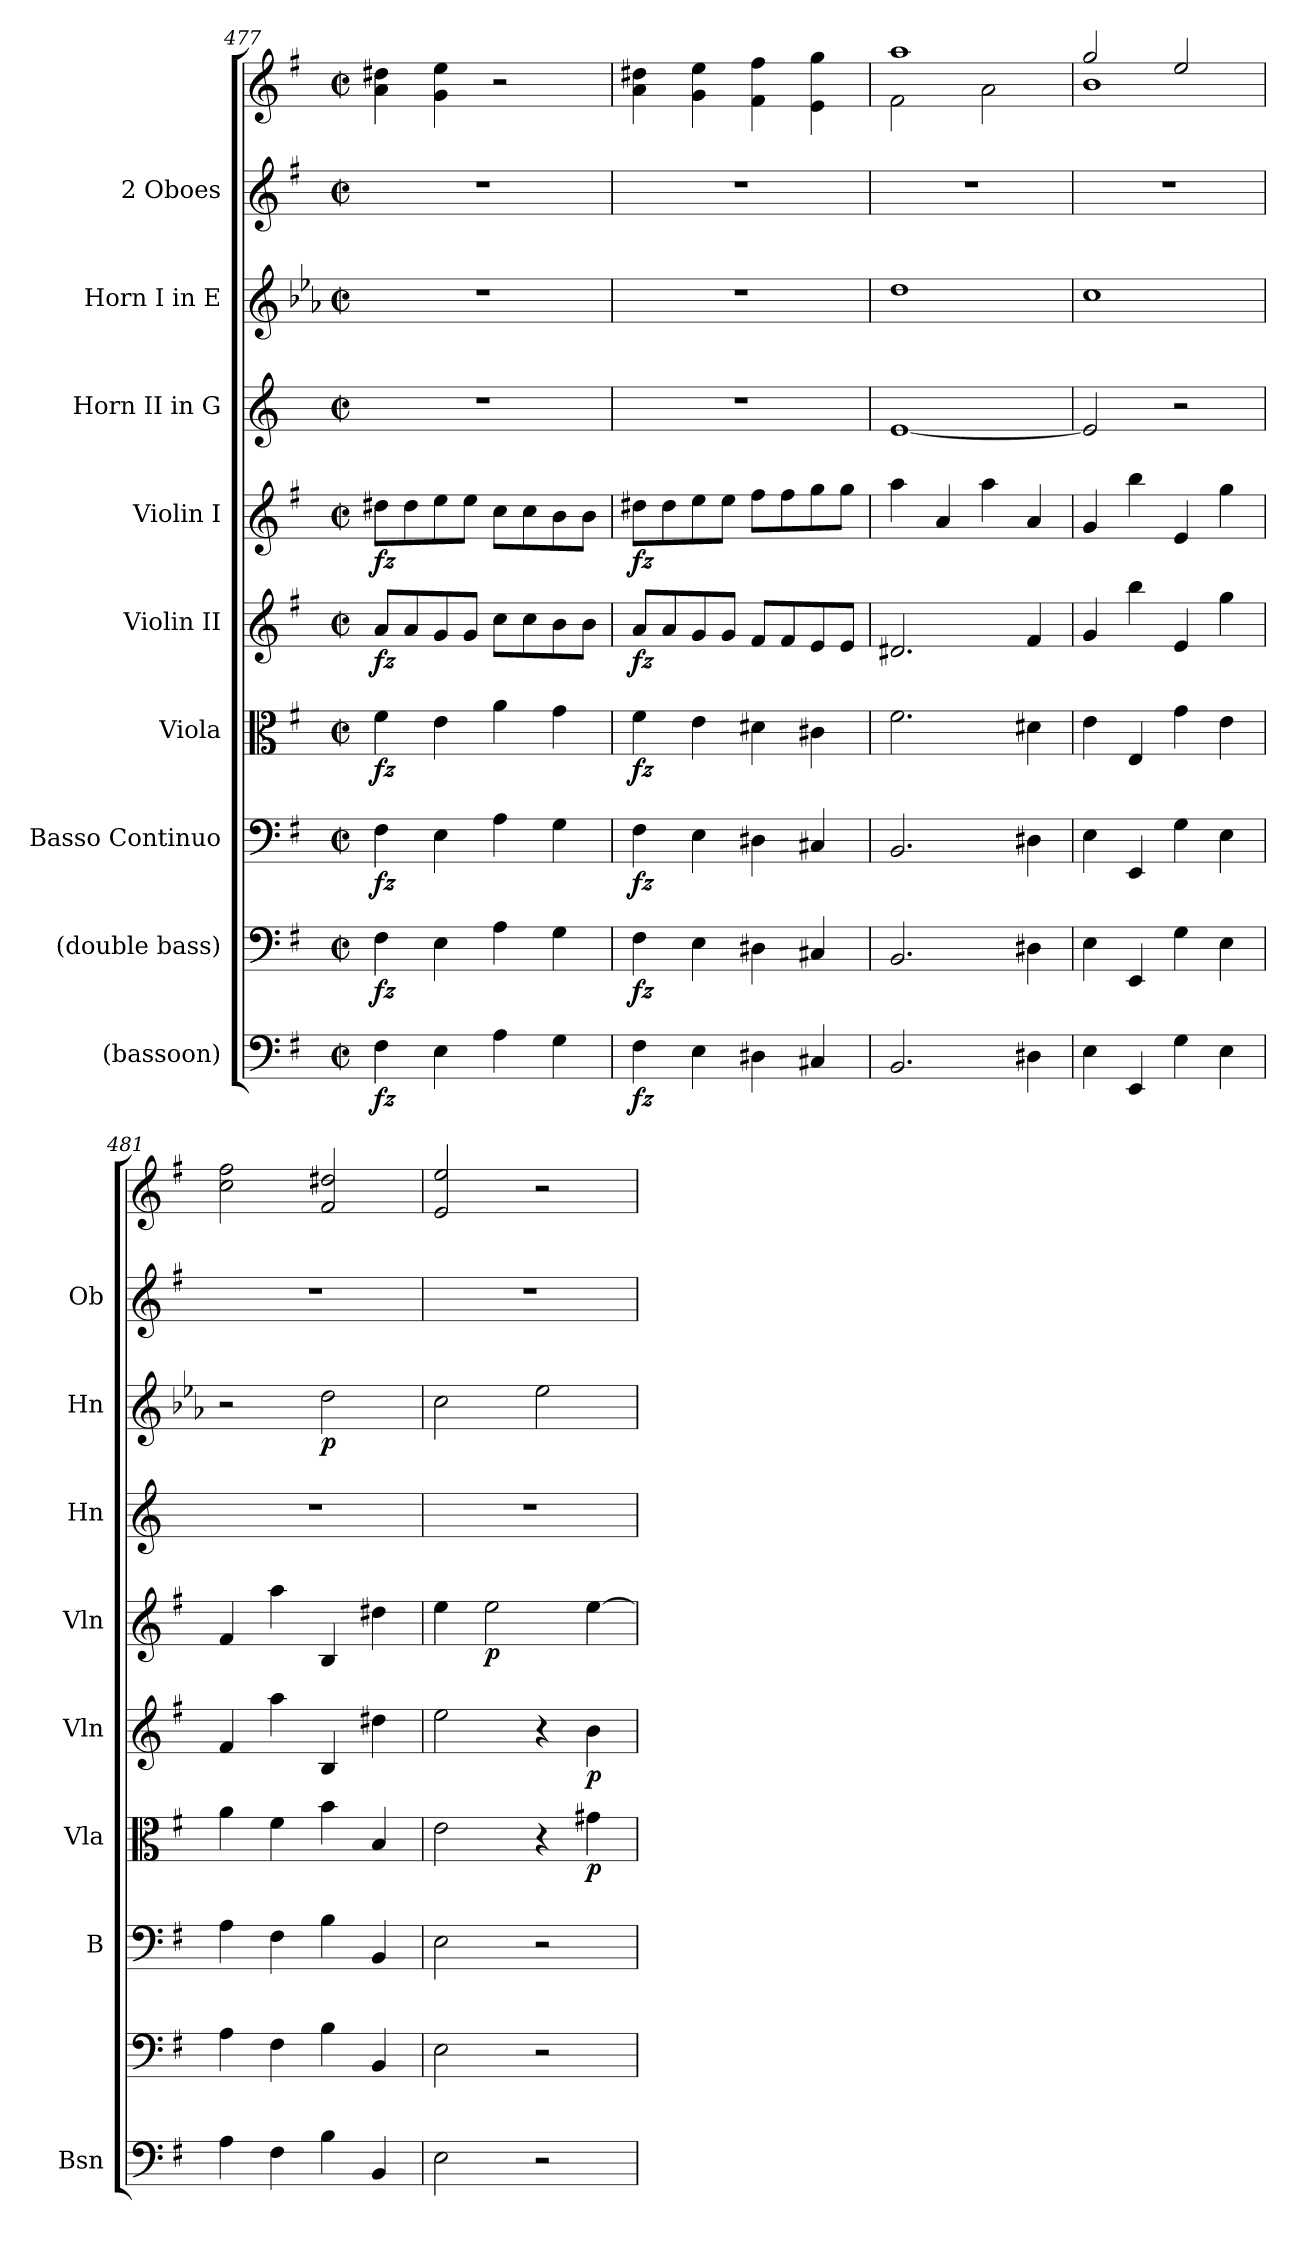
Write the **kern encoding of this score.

**kern	**dynam	**kern	**dynam	**kern	**dynam	**kern	**dynam	**kern	**dynam	**kern	**dynam	**kern	**kern	**dynam	**kern	**kern
*part9	*part9	*part8	*part8	*part7	*part7	*part6	*part6	*part5	*part5	*part4	*part4	*part3	*part2	*part2	*part1	*part1
*staff10	*staff10	*staff9	*staff9	*staff8	*staff8	*staff7	*staff7	*staff6	*staff6	*staff5	*staff5	*staff4	*staff3	*staff3	*staff2	*staff1
*I"(bassoon)	*	*I"(double bass)	*	*I"Basso Continuo	*	*I"Viola	*	*I"Violin II	*	*I"Violin I	*	*I"Horn II in G	*I"Horn I in E	*	*I"2 Oboes	*
*I'Bsn	*	*	*	*I'B	*	*I'Vla	*	*I'Vln	*	*I'Vln	*	*I'Hn	*I'Hn	*	*I'Ob	*
*clefF4	*	*clefF4	*	*clefF4	*	*clefC3	*	*clefG2	*	*clefG2	*	*clefG2	*clefG2	*	*clefG2	*clefG2
*	*	*	*	*	*	*	*	*	*	*	*	*ITrd3c5	*ITrd5c8	*	*	*
*k[f#]	*	*k[f#]	*	*k[f#]	*	*k[f#]	*	*k[f#]	*	*k[f#]	*	*k[f#]	*k[f#]	*	*k[f#]	*k[f#]
*M2/2	*	*M2/2	*	*M2/2	*	*M2/2	*	*M2/2	*	*M2/2	*	*M2/2	*M2/2	*	*M2/2	*M2/2
*met(c|)	*	*met(c|)	*	*met(c|)	*	*met(c|)	*	*met(c|)	*	*met(c|)	*	*met(c|)	*met(c|)	*	*met(c|)	*met(c|)
=477	=477	=477	=477	=477	=477	=477	=477	=477	=477	=477	=477	=477	=477	=477	=477	=477
4F#	fz	4F#	fz	4F#	fz	4f#	fz	8aL	fz	8dd#XL	fz	1r	1r	.	1r	4a 4dd#X
.	.	.	.	.	.	.	.	8a	.	8dd#	.	.	.	.	.	.
4E	.	4E	.	4E	.	4e	.	8g	.	8ee	.	.	.	.	.	4g 4ee
.	.	.	.	.	.	.	.	8gJ	.	8eeJ	.	.	.	.	.	.
4A	.	4A	.	4A	.	4a	.	8ccL	.	8ccL	.	.	.	.	.	2r
.	.	.	.	.	.	.	.	8cc	.	8cc	.	.	.	.	.	.
4G	.	4G	.	4G	.	4g	.	8b	.	8b	.	.	.	.	.	.
.	.	.	.	.	.	.	.	8bJ	.	8bJ	.	.	.	.	.	.
=478	=478	=478	=478	=478	=478	=478	=478	=478	=478	=478	=478	=478	=478	=478	=478	=478
4F#	fz	4F#	fz	4F#	fz	4f#	fz	8aL	fz	8dd#XL	fz	1r	1r	.	1r	4a 4dd#X
.	.	.	.	.	.	.	.	8a	.	8dd#	.	.	.	.	.	.
4E	.	4E	.	4E	.	4e	.	8g	.	8ee	.	.	.	.	.	4g 4ee
.	.	.	.	.	.	.	.	8gJ	.	8eeJ	.	.	.	.	.	.
4D#X	.	4D#X	.	4D#X	.	4d#X	.	8f#L	.	8ff#L	.	.	.	.	.	4f# 4ff#
.	.	.	.	.	.	.	.	8f#	.	8ff#	.	.	.	.	.	.
4C#X	.	4C#X	.	4C#X	.	4c#X	.	8e	.	8gg	.	.	.	.	.	4e 4gg
.	.	.	.	.	.	.	.	8eJ	.	8ggJ	.	.	.	.	.	.
=479	=479	=479	=479	=479	=479	=479	=479	=479	=479	=479	=479	=479	=479	=479	=479	=479
*	*	*	*	*	*	*	*	*	*	*	*	*	*	*	*	*^
2.BB	.	2.BB	.	2.BB	.	2.f#	.	2.d#X	.	4aa	.	[1B	1f#	.	1r	1aa	2f#
.	.	.	.	.	.	.	.	.	.	4a	.	.	.	.	.	.	.
.	.	.	.	.	.	.	.	.	.	4aa	.	.	.	.	.	.	2a
4D#X	.	4D#X	.	4D#X	.	4d#X	.	4f#	.	4a	.	.	.	.	.	.	.
=480	=480	=480	=480	=480	=480	=480	=480	=480	=480	=480	=480	=480	=480	=480	=480	=480	=480
4E	.	4E	.	4E	.	4e	.	4g	.	4g	.	2B]	1e	.	1r	2gg	1b
4EE	.	4EE	.	4EE	.	4E	.	4bb	.	4bb	.	.	.	.	.	.	.
4G	.	4G	.	4G	.	4g	.	4e	.	4e	.	2r	.	.	.	2ee	.
4E	.	4E	.	4E	.	4e	.	4gg	.	4gg	.	.	.	.	.	.	.
*	*	*	*	*	*	*	*	*	*	*	*	*	*	*	*	*v	*v
=481	=481	=481	=481	=481	=481	=481	=481	=481	=481	=481	=481	=481	=481	=481	=481	=481
4A	.	4A	.	4A	.	4a	.	4f#	.	4f#	.	1r	2r	.	1r	2cc 2ff#
4F#	.	4F#	.	4F#	.	4f#	.	4aa	.	4aa	.	.	.	.	.	.
4B	.	4B	.	4B	.	4b	.	4B	.	4B	.	.	2f#	p	.	2f# 2dd#X
4BB	.	4BB	.	4BB	.	4B	.	4dd#X	.	4dd#X	.	.	.	.	.	.
=482	=482	=482	=482	=482	=482	=482	=482	=482	=482	=482	=482	=482	=482	=482	=482	=482
2E	.	2E	.	2E	.	2e	.	2ee	.	4ee	.	1r	2e	.	1r	2e 2ee
.	.	.	.	.	.	.	.	.	.	2ee	p	.	.	.	.	.
2r	.	2r	.	2r	.	4r	.	4r	.	.	.	.	2g	.	.	2r
.	.	.	.	.	.	4g#X	p	4b	p	[4ee	.	.	.	.	.	.
=	=	=	=	=	=	=	=	=	=	=	=	=	=	=	=	=
*-	*-	*-	*-	*-	*-	*-	*-	*-	*-	*-	*-	*-	*-	*-	*-	*-
